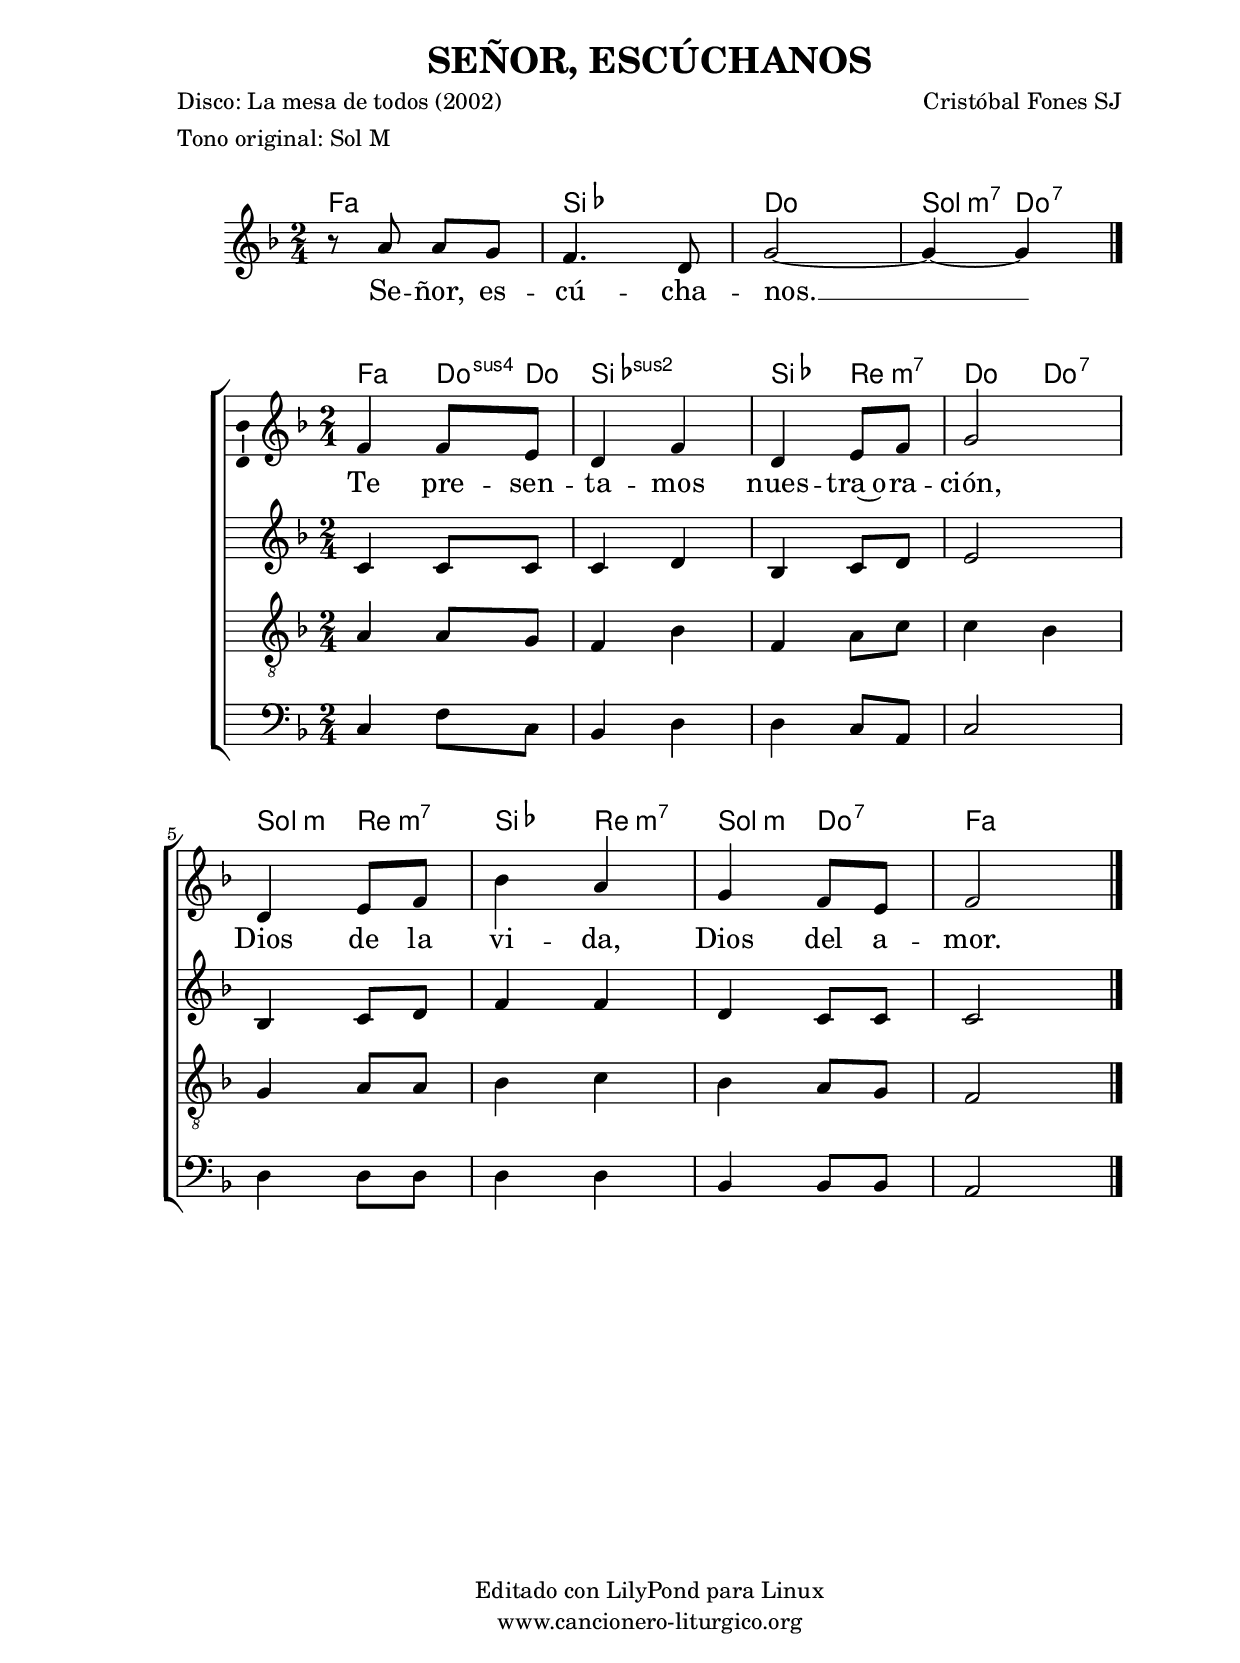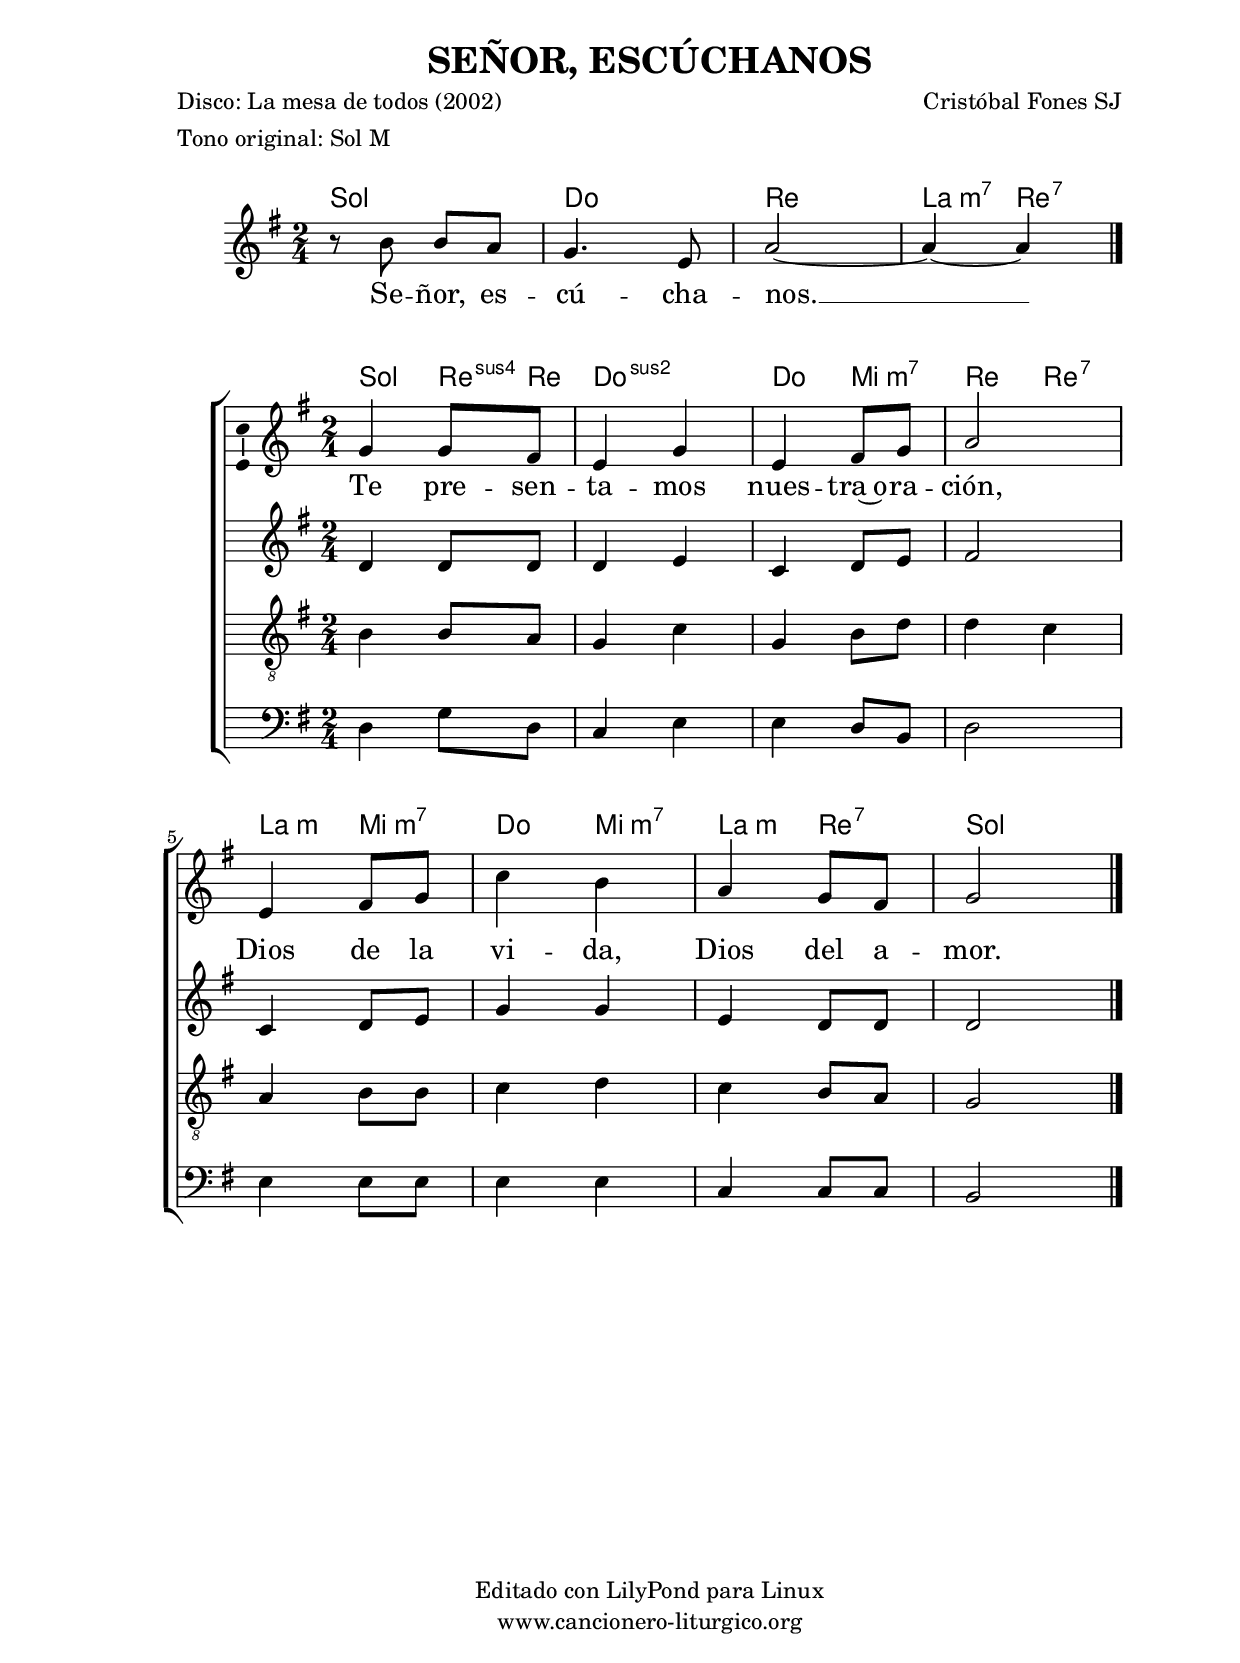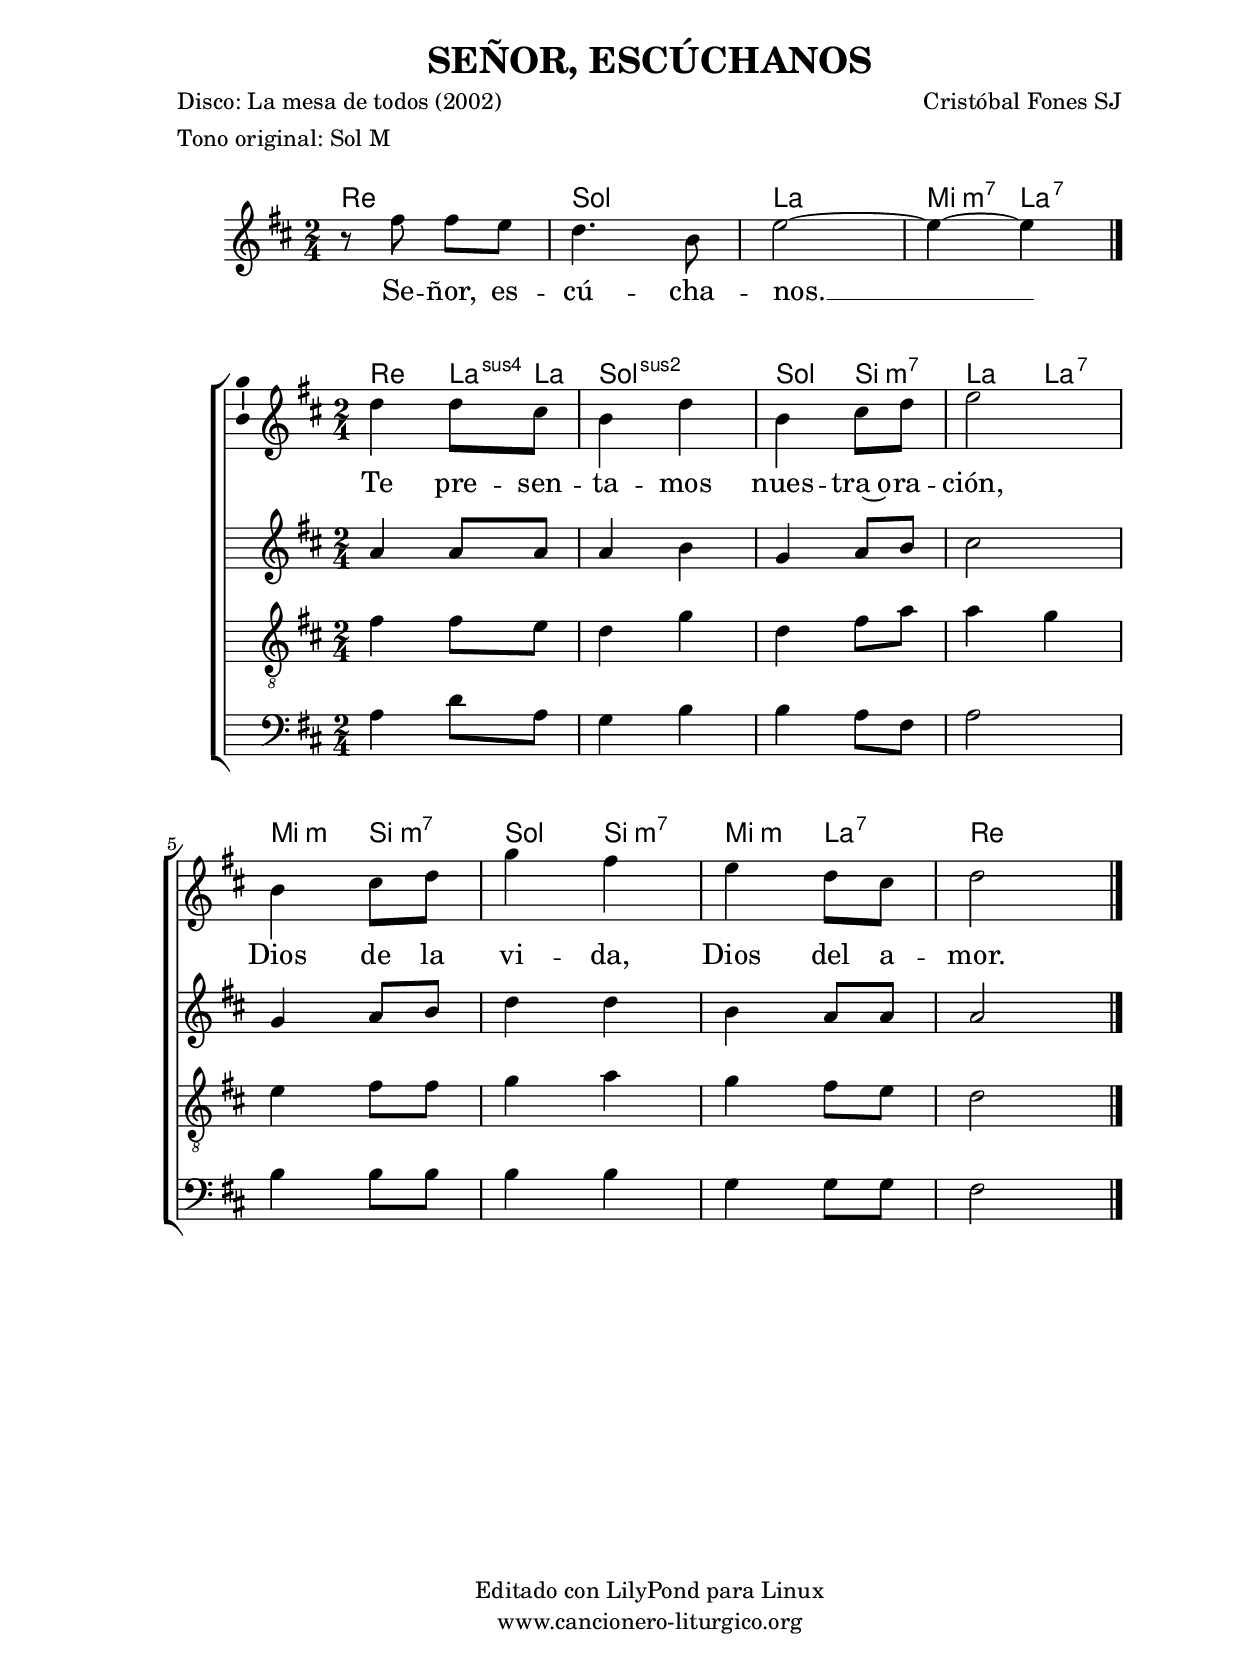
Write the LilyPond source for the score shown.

%
%para convertir .midi en .wav:
%timidity filename.midi -Ow -o finename.wav
%
%
%Para convertir de .wav a .mp3:
%lame -h -m j filename.wav
%
%
%para escuchar el midi:
%timidity nombrefichero.midi
%


%versión de lilypond para la que se ha escrito esta partitura:
\version "2.16.0"

	%Tamaño papel
	#(set-default-paper-size "a4")
	%Tamaño partitura
	#(set-global-staff-size 20)
	%No responde al pulsar sobre una nota
	#(ly:set-option 'point-and-click #f)

%parámetros del encabezamiento:
\header {
	title = "SEÑOR, ESCÚCHANOS"
	subtitle = ""
	composer = "Cristóbal Fones SJ"
	poet = "Disco: La mesa de todos (2002)"
	meter = "Tono original: Sol M"
	arranger = ""
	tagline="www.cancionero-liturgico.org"
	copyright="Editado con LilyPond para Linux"
	}

%parámetros asociados al papel:
\paper  {
	oddHeaderMarkup = \markup {\fill-line { \on-the-fly #not-first-page \fromproperty #'header:title \on-the-fly #not-first-page \fromproperty #'header:composer }}
	evenHeaderMarkup = \markup {\fill-line { \fromproperty #'header:composer \fromproperty #'header:title }}
	#(set-paper-size "a4")
	print-page-number = ##f
	first-page-number = 1
	print-first-page-number = ##f
%	head-separation = 3.0 \cm
	top-margin = 2.0 \cm
	bottom-margin = 0.5\cm
%%%	bottom-margin = -3.5\cm
	left-margin = 3.0 \cm
	line-width = 16.0 \cm 
	indent = 8\mm
	interscoreline = 2.\mm
	between-system-space = 15\mm
%	para que las partituras no llenen la hoja:
	ragged-bottom = ##t
%	idem para la última hoja:
	ragged-last-bottom = ##f
%	para que las partituras llenen el ancho del papel:
	ragged-last = ##f
	after-title-space = 2.5 \cm
%page-count=1
%system-count=8

	%Flexible Vertical Spacing
%	markup-markup-spacing =
%	#'((basic-distance . 15) (minimum-distance . 15) (padding . 3))
	markup-system-spacing =
	#'((basic-distance . 15) (minimum-distance . 15) (padding . 3))
	system-system-spacing =
	#'((basic-distance . 15) (minimum-distance . 15) (padding . 3))
	score-system-spacing =
	#'((basic-distance . 15) (minimum-distance . 15) (padding . 5))
%	top-system-spacing = % header
%	#'((basic-distance . 8) (minimum-distance . 0) (padding . 0))
%	top-markup-spacing =
%	#'((basic-distance . 20) (minimum-distance . 20) (padding . 0))
	last-bottom-spacing = % footer
	#'((basic-distance . 5) (minimum-distance . 5) (padding . 0))
%	score-markup-spacing =
%	#'((basic-distance . 16) (minimum-distance . 13) (padding . 0))

	}


%parámetros que afectan a toda la partitura:
global =  {
	%clave de sol (G):
	\clef G
	%armadura:
	\transpose g f
	\key g \major
	\tempo 4=70
	\set Score.tempoHideNote = ##t
	}


acordesintro = {
	\italianChords
	\chordmode {
	\transpose g f
{

g2 c d a4:m7 d:7

	}
	}
}

melodiaintro = 

	\transpose g f
{
	\relative c''{
	\time 2/4

r8 b8 b a
g4. e8
a2~
a4~a

\bar "|."
}
}

acordes = {
	\italianChords
	\chordmode {
	\transpose g f
{

g4 d8:sus4 d c2:2 c4 e:m7 d d:7 a:m e:m7 c e:m7 a:m d:7 g2

	}
	}
}

melodia = 

	\transpose g f
{
	\relative c''{
	\time 2/4

g4 g8 fis
e4 g
e4 fis8 g
a2
e4 fis8 g
c4 b
a4 g8 fis
g2

\bar "|."
	}
	}

melodiab = 

	\transpose g f
{
	\relative c'{
	\time 2/4

d4 d8 d
d4 e
c4 d8 e
fis2
c4 d8 e
g4 g
e4 d8 d
d2

\bar "|."
	}
	}

melodiados =

	\transpose g f
{
	\relative c'{
	\time 2/4

b4 b8 a
g4 c
g4 b8 d
d4 c
a4 b8 b
c4 d
c4 b8 a
g2

\bar "|."
	}
	}

melodiatres =

	\transpose g f
{
	\relative c{
	\time 2/4

d4 g8 d
c4 e
e4 d8 b
d2
e4 e8 e
e4 e
c4 c8 c
b2

\bar "|."
	}
	}


textointro = \lyricmode {
Se -- ñor, es -- cú -- cha -- nos. __
	}

texto = \lyricmode {
Te pre -- sen -- ta -- mos nues -- tra~o -- ra -- ción,
Dios de la vi -- da, Dios del a -- mor.
	}


acordesStaff = \context ChordNames = acordesStaff <<
	\set chordChanges = ##t
	\acordes
	>>


acordesintroStaff = \context ChordNames = acordesintroStaff <<
	\set chordChanges = ##t
	\acordesintro
	>>


vozintroStaff = \context Voice = vozintroStaff
<<
	\override Staff.StaffSymbol #'staff-space = #(magstep -0.35)
	\set Staff.midiInstrument = #"english horn"
	\set Staff.midiMinimumVolume = #0.7
	\set Staff.midiMaximumVolume = #0.9
	\global
	\melodiaintro
	>>

vozStaff = \context Voice = vozStaff
\with {\consists "Ambitus_engraver"}
<<
%	\set Staff.instrumentName = ""
%	\set Staff.shortInstrumentName = ""
%	\set Staff.midiInstrument = #"clarinet"
%	\set Staff.midiInstrument = #"cello"
%	\set Staff.midiInstrument = #"flute"
	\set Staff.midiInstrument = #"electric guitar (jazz)"
%	\set Staff.midiInstrument = #"english horn"
%	\set Staff.midiInstrument = #"violin"
%	\set Staff.midiInstrument = #"glockenspiel"
	\set Staff.midiMinimumVolume = #0.7
	\set Staff.midiMaximumVolume = #0.9
	\global
	\melodia
	>>

vozbStaff = \context Voice = vozbStaff
<<
%	\set Staff.instrumentName = ""
%	\set Staff.shortInstrumentName = ""
	\override Staff.StaffSymbol #'staff-space = #(magstep -0.35)
%	\set Staff.midiInstrument = #"clarinet"
%	\set Staff.midiInstrument = #"cello"
%	\set Staff.midiInstrument = #"flute"
	\set Staff.midiInstrument = #"electric guitar (jazz)"
%	\set Staff.midiInstrument = #"english horn"
%	\set Staff.midiInstrument = #"violin"
%	\set Staff.midiInstrument = #"glockenspiel"
	\set Staff.midiMinimumVolume = #0.7
	\set Staff.midiMaximumVolume = #0.9
	\global
%%%	%clave de fa (F):
%%%	\clef F 
%%%	\clef "G_8"
	\melodiab
	>>

vozdosStaff = \context Voice = vozdosStaff
<<
	\set Staff.instrumentName = ""
	\set Staff.shortInstrumentName = ""
	\override Staff.StaffSymbol #'staff-space = #(magstep -0.35)
	\set Staff.midiInstrument = #"flute"
	\set Staff.midiMinimumVolume = #0.7
	\set Staff.midiMaximumVolume = #0.9
	\global
	\clef "G_8"
	\melodiados
	>>

voztresStaff = \context Voice = voztresStaff
<<
	\set Staff.instrumentName = ""
	\set Staff.shortInstrumentName = ""
	\override Staff.StaffSymbol #'staff-space = #(magstep -0.35)
	\set Staff.midiInstrument = #"flute"
	\set Staff.midiMinimumVolume = #0.7
	\set Staff.midiMaximumVolume = #0.9
	\global
	%clave de fa (F):
	\clef F 
	\melodiatres
	>>


textoStaff = \context Lyrics = textoStaff <<
	\lyricsto vozStaff \texto
	>>

textointroStaff = \context Lyrics = textointroStaff <<
	\lyricsto vozintroStaff \textointro
	>>

\book {
	\score {
		\context ChoirStaff {
%			\override StaffGroup.SystemStartBracket #'collapse-height = #1
%			\override Score.SystemStartBar #'collapse-height = #1
			<<
			\acordesintroStaff
			\vozintroStaff
			\textointroStaff
			>>
			}
		\layout {
	    		\context {
				\Lyrics
				\override LyricText #'font-size = #2
				}
	   		 \context {
				\Score
				\override StaffSymbol #'staff-space = #(magstep +3)
				}
			}
		}
	\score {
		\context ChoirStaff {
%			\override StaffGroup.SystemStartBracket #'collapse-height = #1
%			\override Score.SystemStartBar #'collapse-height = #1
			<<
			\acordesStaff
			\vozStaff
			\textoStaff
			\vozbStaff
			\vozdosStaff
			\voztresStaff
			>>
			}
		\layout {
	    		\context {
				\Lyrics
				\override LyricText #'font-size = #2
				}
	   		 \context {
				\Score
				\override StaffSymbol #'staff-space = #(magstep +3)
				}
			}
		}
	\score {
		\unfoldRepeats
		\context ChoirStaff {
			<<
			\acordesintroStaff
			\vozintroStaff
			>>
			<<
			\acordesStaff
			\vozStaff
			\vozbStaff
			\vozdosStaff
			\voztresStaff
			>>
			}
		\midi {
	  		\context {
	  			\Score
				tempoWholesPerMinute = #(ly:make-moment 70 4)
				}
			}
		}
	}



#(define output-suffix "C")
\book {
	\score {
		\context ChoirStaff {
%			\override StaffGroup.SystemStartBracket #'collapse-height = #1
%			\override Score.SystemStartBar #'collapse-height = #1
\transpose c d
			<<
			\acordesintroStaff
			\vozintroStaff
			\textointroStaff
			>>
			}
		\layout {
	    		\context {
				\Lyrics
				\override LyricText #'font-size = #2
				}
	   		 \context {
				\Score
				\override StaffSymbol #'staff-space = #(magstep +3)
				}
			}
		}
	\score {
		\context ChoirStaff {
%			\override StaffGroup.SystemStartBracket #'collapse-height = #1
%			\override Score.SystemStartBar #'collapse-height = #1
\transpose c d
			<<
			\acordesStaff
			\vozStaff
			\textoStaff
			\vozbStaff
			\vozdosStaff
			\voztresStaff
			>>
			}
		\layout {
	    		\context {
				\Lyrics
				\override LyricText #'font-size = #2
				}
	   		 \context {
				\Score
				\override StaffSymbol #'staff-space = #(magstep +3)
				}
			}
		}
	}

#(define output-suffix "S")
\book {
	\score {
		\context ChoirStaff {
%			\override StaffGroup.SystemStartBracket #'collapse-height = #1
%			\override Score.SystemStartBar #'collapse-height = #1
\transpose c a
			<<
			\acordesintroStaff
			\vozintroStaff
			\textointroStaff
			>>
			}
		\layout {
	    		\context {
				\Lyrics
				\override LyricText #'font-size = #2
				}
	   		 \context {
				\Score
				\override StaffSymbol #'staff-space = #(magstep +3)
				}
			}
		}
	\score {
		\context ChoirStaff {
%			\override StaffGroup.SystemStartBracket #'collapse-height = #1
%			\override Score.SystemStartBar #'collapse-height = #1
\transpose c a
			<<
			\acordesStaff
			\vozStaff
			\textoStaff
			\vozbStaff
			\vozdosStaff
			\voztresStaff
			>>
			}
		\layout {
	    		\context {
				\Lyrics
				\override LyricText #'font-size = #2
				}
	   		 \context {
				\Score
				\override StaffSymbol #'staff-space = #(magstep +3)
				}
			}
		}
	}


